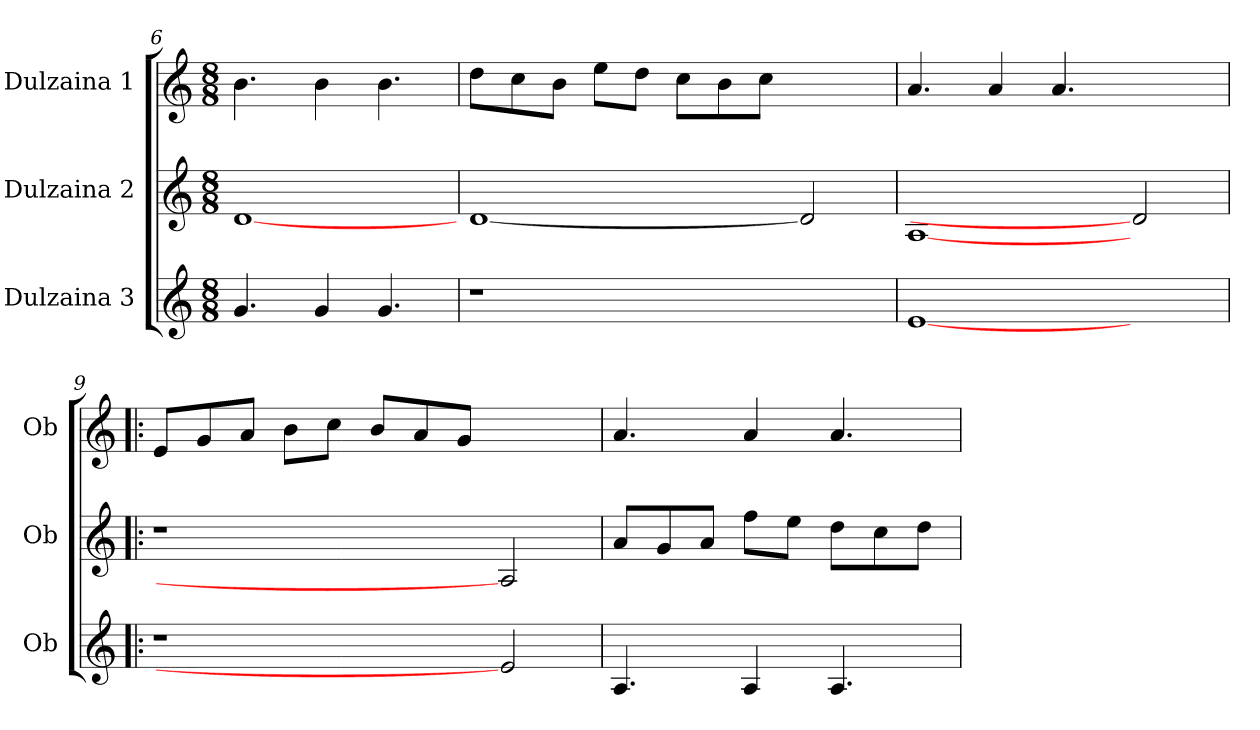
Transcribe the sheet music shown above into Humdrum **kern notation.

**kern	**kern	**kern
*part3	*part2	*part1
*staff3	*staff2	*staff1
*I"Dulzaina 3	*I"Dulzaina 2	*I"Dulzaina 1
*I'Ob	*I'Ob	*I'Ob
*clefG2	*clefG2	*clefG2
*k[]	*k[]	*k[]
*M8/8	*M8/8	*M8/8
=6	=6	=6
4.g/	[1d	4.b\
4g/	.	4b\
4.g/	.	4.b\
=7	=7	=7
1r	[1d	8dd\L
.	.	8cc\
.	.	8b\J
.	.	8ee\L
.	.	8dd\J
.	.	8cc\L
.	.	8b\
.	.	8cc\J
2ryy	2d]	2ryy
=8	=8	=8
[1e	[1A	4.a/
.	.	4a/
.	.	4.a/
2ryy	2d]	2ryy
!!LO:LB:g=z
=9!|:	=9!|:	=9!|:
1r	1r	8e/L
.	.	8g/
.	.	8a/J
.	.	8b\L
.	.	8cc\J
.	.	8b/L
.	.	8a/
.	.	8g/J
2e]	2A]	2ryy
=10	=10	=10
4.A/	8a/L	4.a/
.	8g/	.
.	8a/J	.
4A/	8ff\L	4a/
.	8ee\J	.
4.A/	8dd\L	4.a/
.	8cc\	.
.	8dd\J	.
=	=	=
*-	*-	*-
